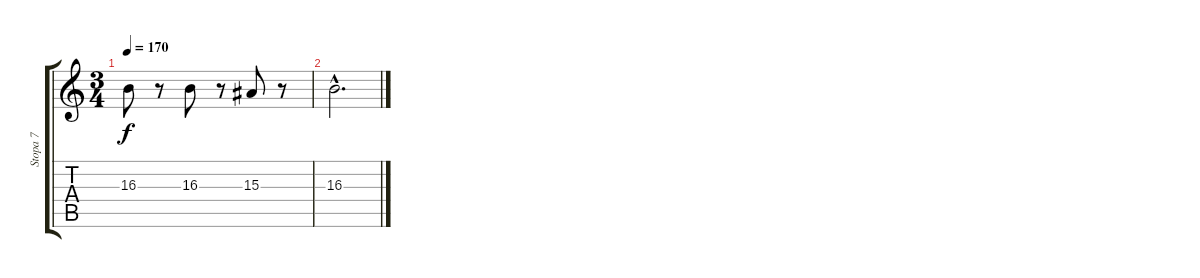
\track ("Stopa 7" "Stopa 7") {instrument violin}
\staff {score tabs}
\tuning (E4 B3 G3 D3 A2 E2) {hide}
\ts (3 4)
\tempo 170
\clef g2
\ks c
16.3.8{dy f} r.8 16.3.8 r.8 15.3.8 r.8 |
16.3{hac}.2{d}
